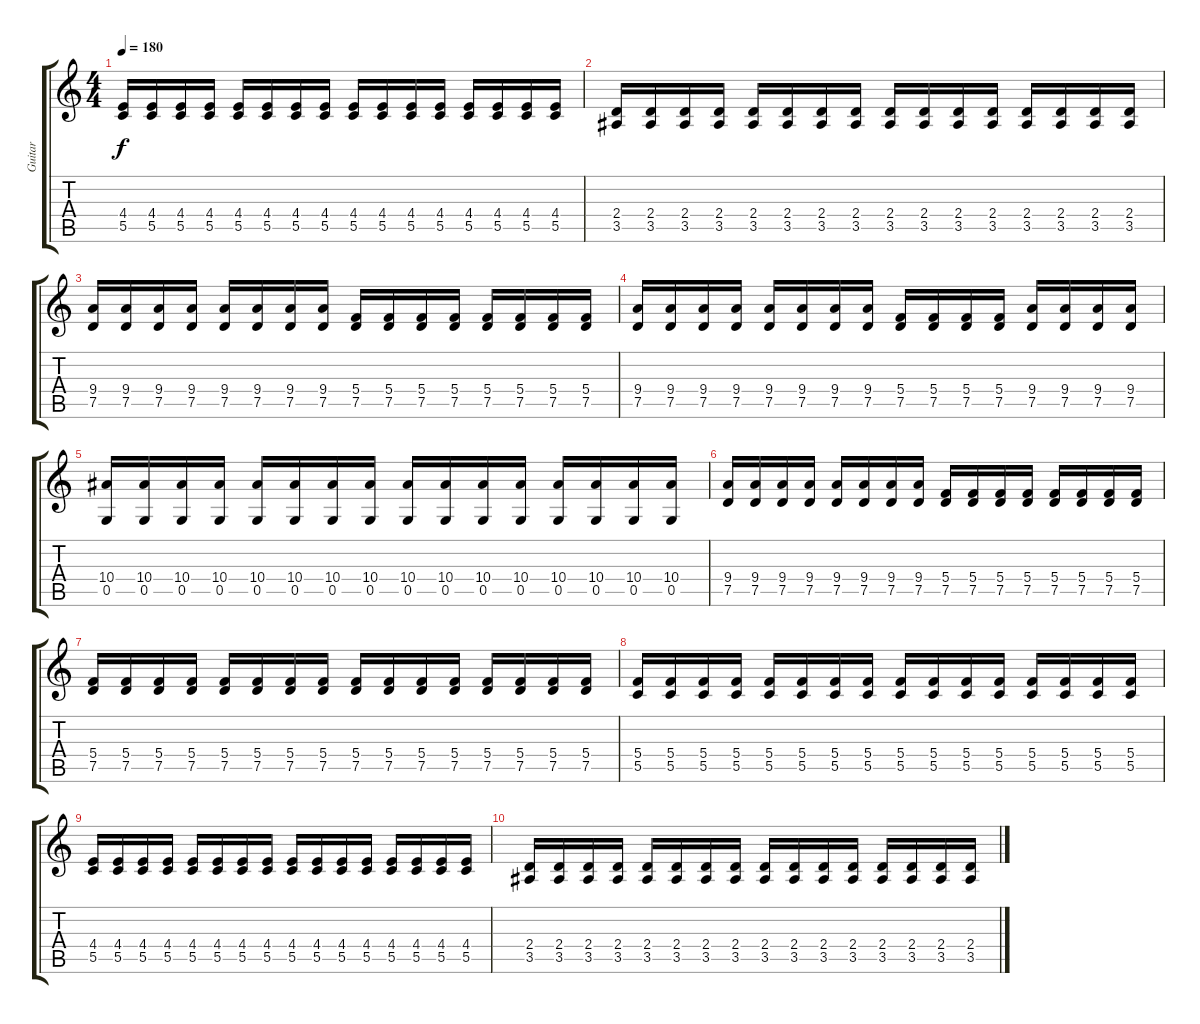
\track ("Guitar" "Guitar") {instrument distortionguitar}
\staff {score tabs}
\tuning (D4 A3 F3 C3 G2 D2) {hide}
\ts (4 4)
\tempo 180
\clef g2
\ks c
(4.4 5.5).16{dy f} (4.4 5.5).16 (4.4 5.5).16 (4.4 5.5).16 (4.4 5.5).16 (4.4 5.5).16 (4.4 5.5).16 (4.4 5.5).16 (4.4 5.5).16 (4.4 5.5).16 (4.4 5.5).16 (4.4 5.5).16 (4.4 5.5).16 (4.4 5.5).16 (4.4 5.5).16 (4.4 5.5).16 |
(2.4 3.5).16 (2.4 3.5).16 (2.4 3.5).16 (2.4 3.5).16 (2.4 3.5).16 (2.4 3.5).16 (2.4 3.5).16 (2.4 3.5).16 (2.4 3.5).16 (2.4 3.5).16 (2.4 3.5).16 (2.4 3.5).16 (2.4 3.5).16 (2.4 3.5).16 (2.4 3.5).16 (2.4 3.5).16 |
(9.4 7.5).16 (9.4 7.5).16 (9.4 7.5).16 (9.4 7.5).16 (9.4 7.5).16 (9.4 7.5).16 (9.4 7.5).16 (9.4 7.5).16 (5.4 7.5).16 (5.4 7.5).16 (5.4 7.5).16 (5.4 7.5).16 (5.4 7.5).16 (5.4 7.5).16 (5.4 7.5).16 (5.4 7.5).16 |
(9.4 7.5).16 (9.4 7.5).16 (9.4 7.5).16 (9.4 7.5).16 (9.4 7.5).16 (9.4 7.5).16 (9.4 7.5).16 (9.4 7.5).16 (5.4 7.5).16 (5.4 7.5).16 (5.4 7.5).16 (5.4 7.5).16 (9.4 7.5).16 (9.4 7.5).16 (9.4 7.5).16 (9.4 7.5).16 |
(10.4 0.5).16 (10.4 0.5).16 (10.4 0.5).16 (10.4 0.5).16 (10.4 0.5).16 (10.4 0.5).16 (10.4 0.5).16 (10.4 0.5).16 (10.4 0.5).16 (10.4 0.5).16 (10.4 0.5).16 (10.4 0.5).16 (10.4 0.5).16 (10.4 0.5).16 (10.4 0.5).16 (10.4 0.5).16 |
(9.4 7.5).16 (9.4 7.5).16 (9.4 7.5).16 (9.4 7.5).16 (9.4 7.5).16 (9.4 7.5).16 (9.4 7.5).16 (9.4 7.5).16 (5.4 7.5).16 (5.4 7.5).16 (5.4 7.5).16 (5.4 7.5).16 (5.4 7.5).16 (5.4 7.5).16 (5.4 7.5).16 (5.4 7.5).16 |
(5.4 7.5).16 (5.4 7.5).16 (5.4 7.5).16 (5.4 7.5).16 (5.4 7.5).16 (5.4 7.5).16 (5.4 7.5).16 (5.4 7.5).16 (5.4 7.5).16 (5.4 7.5).16 (5.4 7.5).16 (5.4 7.5).16 (5.4 7.5).16 (5.4 7.5).16 (5.4 7.5).16 (5.4 7.5).16 |
(5.4 5.5).16 (5.4 5.5).16 (5.4 5.5).16 (5.4 5.5).16 (5.4 5.5).16 (5.4 5.5).16 (5.4 5.5).16 (5.4 5.5).16 (5.4 5.5).16 (5.4 5.5).16 (5.4 5.5).16 (5.4 5.5).16 (5.4 5.5).16 (5.4 5.5).16 (5.4 5.5).16 (5.4 5.5).16 |
(4.4 5.5).16 (4.4 5.5).16 (4.4 5.5).16 (4.4 5.5).16 (4.4 5.5).16 (4.4 5.5).16 (4.4 5.5).16 (4.4 5.5).16 (4.4 5.5).16 (4.4 5.5).16 (4.4 5.5).16 (4.4 5.5).16 (4.4 5.5).16 (4.4 5.5).16 (4.4 5.5).16 (4.4 5.5).16 |
(2.4 3.5).16 (2.4 3.5).16 (2.4 3.5).16 (2.4 3.5).16 (2.4 3.5).16 (2.4 3.5).16 (2.4 3.5).16 (2.4 3.5).16 (2.4 3.5).16 (2.4 3.5).16 (2.4 3.5).16 (2.4 3.5).16 (2.4 3.5).16 (2.4 3.5).16 (2.4 3.5).16 (2.4 3.5).16
